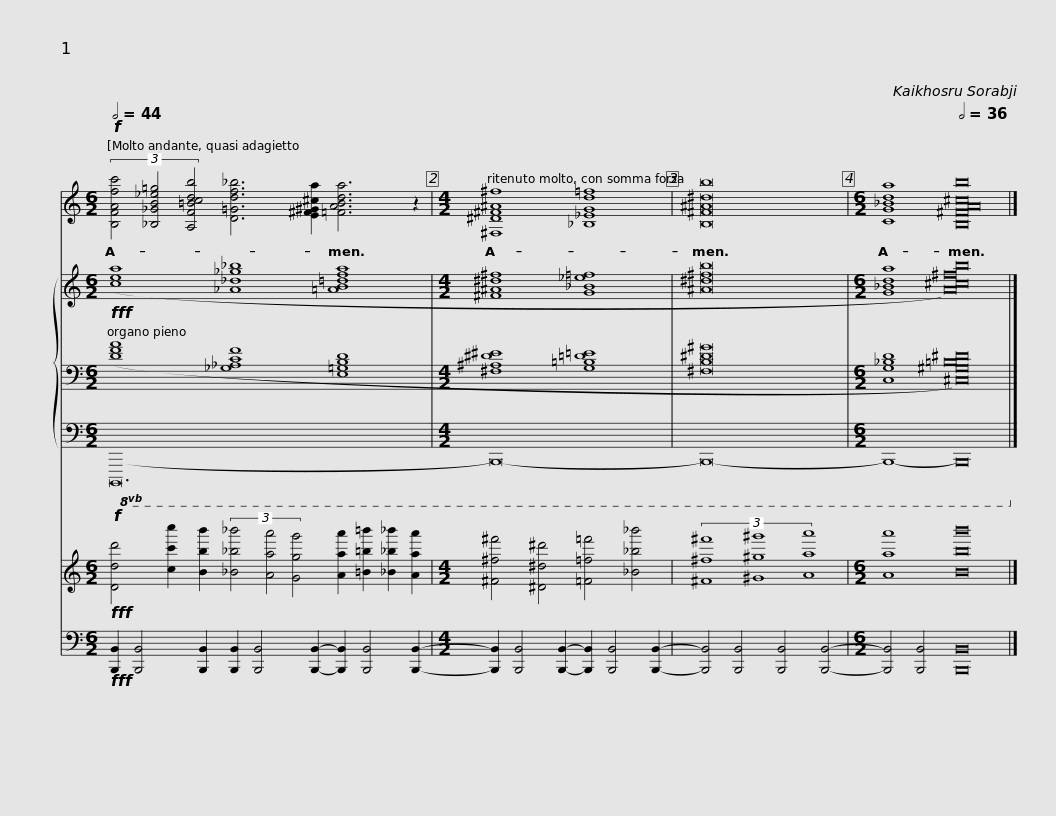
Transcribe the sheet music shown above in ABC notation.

X:1
%%score 1 { 2 | 3 | 4 } 5 6
L:1/8
Q:1/2=44
M:6/2
I:linebreak $
K:C
V:1 treble
V:2 treble
V:3 bass
V:4 bass
V:5 treble
V:6 bass
V:1
!f! (3[B,FAfc']4 [_B,_GB_e=g]4 [A,F=Bcdb]4 [D=Gdf_b]6 [E^F^G^ca]2 [=FABda]6 z2 |[M:4/2] [^F,^D^F^A^f]8 [_B,_EGd=f]8 | [B,^F^A^db]16 |[M:6/2][Q:1/2=38] [CG_Bda]8[Q:1/2=36] [B,^FA^cb]16 |] %4
V:2
!fff! ([cea]8 [_A_d_g_b]8 [=AB=dfa]8 |[M:4/2] [^F^A^d^f]8 [G_B_e=f]8 | [^A^d^fb]16 |[M:6/2] [G_Bda]8 [A^c^fb]16) |] %4
V:3
 ([DFA]8 [_G,_A,CF]8 [E,=G,B,D]8 |[M:4/2] [^F,^A,^D^E]8 [G,=B,=D=E]8 | [^F,B,^D^G]16 |[M:6/2] [C,G,_B,D]8 [^C,^G,=B,^D]16) |] %4
V:4
!f!!8vb(! B,,,,24- |[M:4/2] B,,,,16- | B,,,,16- |[M:6/2] B,,,,8- B,,,,16!8vb)! |] %4
V:5
!fff! [Ddd']4 [cc'c'']2 [Bbb']2 (3[_B_b_b']4 [Aaa']4 [Ggg']4 [Aaa']2 [=B=b=b']2 [_B_b_b']2 [Aaa']2 |[M:4/2] [^F^f^f']4 [^D^d^d']4 [=F=f=f']4 [_B_b_b']4 | (3[^F^f^f']8 [^G^g^g']8 [Aaa']8 |[M:6/2] [Aaa']8 [Bbb']16 |] %4
V:6
!fff! [B,,,B,,]2 [B,,,B,,]4 [B,,,B,,]2 [B,,,B,,]2 [B,,,B,,]4 [B,,,B,,]2- [B,,,B,,]2 [B,,,B,,]4 [B,,,B,,]2- |[M:4/2] [B,,,B,,]2 [B,,,B,,]4 [B,,,B,,]2- [B,,,B,,]2 [B,,,B,,]4 [B,,,B,,]2- | [B,,,B,,]4 [B,,,B,,]4 [B,,,B,,]4 [B,,,B,,]4- |[M:6/2] [B,,,B,,]4 [B,,,B,,]4 [B,,,B,,]16 |] %4
